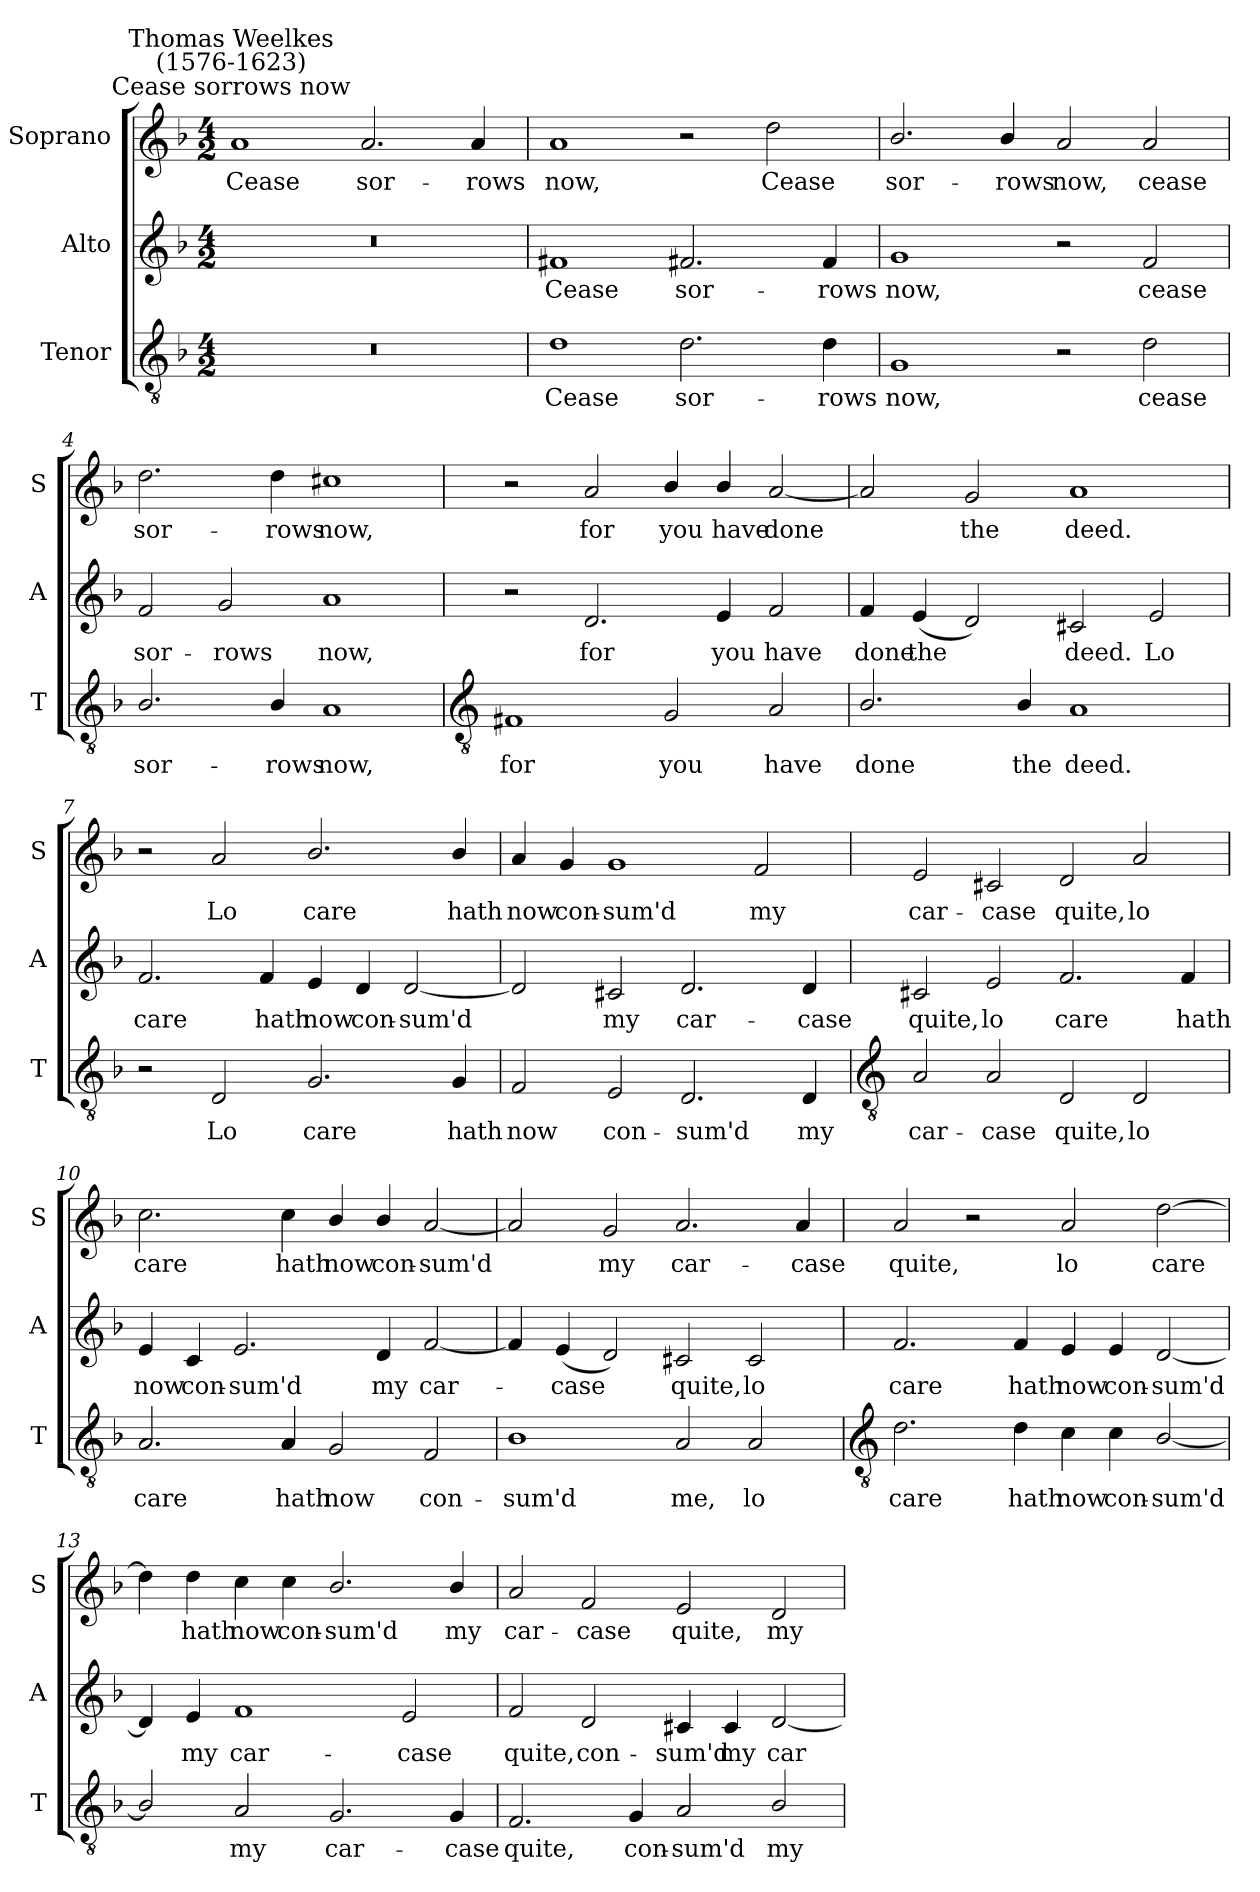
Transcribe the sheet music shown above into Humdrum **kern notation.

**kern	**text	**kern	**text	**kern	**text
*part3	*part3	*part2	*part2	*part1	*part1
*staff3	*staff3	*staff2	*staff2	*staff1	*staff1
*I"Tenor	*	*I"Alto	*	*I"Soprano	*
*I'T	*	*I'A	*	*I'S	*
*clefGv2	*	*clefG2	*	*clefG2	*
*k[b-]	*	*k[b-]	*	*k[b-]	*
*F:	*	*F:	*	*F:	*
*M4/2	*	*M4/2	*	*M4/2	*
=1	=1	=1	=1	=1	=1
!	!	!	!	!LO:TX:a:cj:t=Cease sorrows now	!
!	!	!	!	!LO:TX:a:cj:t=Thomas Weelkes\n(1576-1623)	!
!	!	!	!	!	!LO:LY:b
0r	.	0r	.	1a	Cease
!	!	!	!	!	!LO:LY:b
.	.	.	.	2.a	sor-
!	!	!	!	!	!LO:LY:b
.	.	.	.	4a	-rows
=2	=2	=2	=2	=2	=2
!	!LO:LY:b	!	!LO:LY:b	!	!LO:LY:b
1d	Cease	1f#X	Cease	1a	now,
!	!LO:LY:b	!	!LO:LY:b	!	!
2.d	sor-	2.f#X	sor-	2r	.
!	!	!	!	!	!LO:LY:b
.	.	.	.	2dd	Cease
!	!LO:LY:b	!	!LO:LY:b	!	!
4d	-rows	4f#	-rows	.	.
=3	=3	=3	=3	=3	=3
!	!LO:LY:b	!	!LO:LY:b	!	!LO:LY:b
1G	now,	1g	now,	2.b-/	sor-
!	!	!	!	!	!LO:LY:b
.	.	.	.	4b-/	-rows
!	!	!	!	!	!LO:LY:b
2r	.	2r	.	2a	now,
!	!LO:LY:b	!	!LO:LY:b	!	!LO:LY:b
2d	cease	2f	cease	2a	cease
=4	=4	=4	=4	=4	=4
!	!LO:LY:b	!	!LO:LY:b	!	!LO:LY:b
2.B-/	sor-	2f	sor-	2.dd	sor-
!	!	!	!LO:LY:b	!	!
.	.	2g	-rows	.	.
!	!LO:LY:b	!	!	!	!LO:LY:b
4B-/	-rows	.	.	4dd	-rows
!	!LO:LY:b	!	!LO:LY:b	!	!LO:LY:b
1A	now,	1a	now,	1cc#X	now,
!!LO:LB:g=z
=5	=5	=5	=5	=5	=5
*clefGv2	*	*	*	*	*
!	!LO:LY:b	!	!	!	!
1F#X	for	2r	.	2r	.
!	!	!	!LO:LY:b	!	!LO:LY:b
.	.	2.d	for	2a	for
!	!LO:LY:b	!	!	!	!LO:LY:b
2G	you	.	.	4b-/	you
!	!	!	!LO:LY:b	!	!LO:LY:b
.	.	4e	you	4b-/	have
!	!LO:LY:b	!	!LO:LY:b	!	!LO:LY:b
2A	have	2f	have	[2a	done
=6	=6	=6	=6	=6	=6
!	!LO:LY:b	!	!LO:LY:b	!	!
2.B-/	done	4f	done	2a]	.
!	!	!	!LO:LY:b	!	!
.	.	(<4e	the	.	.
!	!	!	!	!	!LO:LY:b
.	.	2d)	.	2g	the
!	!LO:LY:b	!	!	!	!
4B-/	the	.	.	.	.
!	!LO:LY:b	!	!LO:LY:b	!	!LO:LY:b
1A	deed.	2c#X	deed.	1a	deed.
!	!	!	!LO:LY:b	!	!
.	.	2e	Lo	.	.
=7	=7	=7	=7	=7	=7
!	!	!	!LO:LY:b	!	!
2r	.	2.f	care	2r	.
!	!LO:LY:b	!	!	!	!LO:LY:b
2D	Lo	.	.	2a	Lo
!	!	!	!LO:LY:b	!	!
.	.	4f	hath	.	.
!	!LO:LY:b	!	!LO:LY:b	!	!LO:LY:b
2.G	care	4e	now	2.b-/	care
!	!	!	!LO:LY:b	!	!
.	.	4d	con-	.	.
!	!	!	!LO:LY:b	!	!
.	.	[2d	-sum'd	.	.
!	!LO:LY:b	!	!	!	!LO:LY:b
4G	hath	.	.	4b-/	hath
=8	=8	=8	=8	=8	=8
!	!LO:LY:b	!	!	!	!LO:LY:b
2F	now	2d]	.	4a	now
!	!	!	!	!	!LO:LY:b
.	.	.	.	4g	con-
!	!LO:LY:b	!	!LO:LY:b	!	!LO:LY:b
2E	con-	2c#X	my	1g	-sum'd
!	!LO:LY:b	!	!LO:LY:b	!	!
2.D	-sum'd	2.d	car-	.	.
!	!	!	!	!	!LO:LY:b
.	.	.	.	2f	my
!	!LO:LY:b	!	!LO:LY:b	!	!
4D	my	4d	-case	.	.
!!LO:LB:g=z
=9	=9	=9	=9	=9	=9
*clefGv2	*	*	*	*	*
!	!LO:LY:b	!	!LO:LY:b	!	!LO:LY:b
2A	car-	2c#X	quite,	2e	car-
!	!LO:LY:b	!	!LO:LY:b	!	!LO:LY:b
2A	-case	2e	lo	2c#X	-case
!	!LO:LY:b	!	!LO:LY:b	!	!LO:LY:b
2D	quite,	2.f	care	2d	quite,
!	!LO:LY:b	!	!	!	!LO:LY:b
2D	lo	.	.	2a	lo
!	!	!	!LO:LY:b	!	!
.	.	4f	hath	.	.
=10	=10	=10	=10	=10	=10
!	!LO:LY:b	!	!LO:LY:b	!	!LO:LY:b
2.A	care	4e	now	2.cc	care
!	!	!	!LO:LY:b	!	!
.	.	4c	con-	.	.
!	!	!	!LO:LY:b	!	!
.	.	2.e	-sum'd	.	.
!	!LO:LY:b	!	!	!	!LO:LY:b
4A	hath	.	.	4cc	hath
!	!LO:LY:b	!	!	!	!LO:LY:b
2G	now	.	.	4b-/	now
!	!	!	!LO:LY:b	!	!LO:LY:b
.	.	4d	my	4b-/	con-
!	!LO:LY:b	!	!LO:LY:b	!	!LO:LY:b
2F	con-	[2f	car-	[2a	-sum'd
=11	=11	=11	=11	=11	=11
!	!LO:LY:b	!	!	!	!
1B-	-sum'd	4f]	.	2a]	.
!	!	!	!LO:LY:b	!	!
.	.	(<4e	case	.	.
!	!	!	!	!	!LO:LY:b
.	.	2d)	.	2g	my
!	!LO:LY:b	!	!LO:LY:b	!	!LO:LY:b
2A	me,	2c#X	quite,	2.a	car-
!	!LO:LY:b	!	!LO:LY:b	!	!
2A	lo	2c#	lo	.	.
!	!	!	!	!	!LO:LY:b
.	.	.	.	4a	-case
!!LO:LB:g=z
=12	=12	=12	=12	=12	=12
*clefGv2	*	*	*	*	*
!	!LO:LY:b	!	!LO:LY:b	!	!LO:LY:b
2.d	care	2.f	care	2a	quite,
.	.	.	.	2r	.
!	!LO:LY:b	!	!LO:LY:b	!	!
4d	hath	4f	hath	.	.
!	!LO:LY:b	!	!LO:LY:b	!	!LO:LY:b
4c	now	4e	now	2a	lo
!	!LO:LY:b	!	!LO:LY:b	!	!
4c	con-	4e	con-	.	.
!	!LO:LY:b	!	!LO:LY:b	!	!LO:LY:b
[2B-/	-sum'd	[2d	-sum'd	[2dd	care
=13	=13	=13	=13	=13	=13
2B-/]	.	4d]	.	4dd]	.
!	!	!	!LO:LY:b	!	!LO:LY:b
.	.	4e	my	4dd	hath
!	!LO:LY:b	!	!LO:LY:b	!	!LO:LY:b
2A	my	1f	car-	4cc	now
!	!	!	!	!	!LO:LY:b
.	.	.	.	4cc	con-
!	!LO:LY:b	!	!	!	!LO:LY:b
2.G	car-	.	.	2.b-/	-sum'd
!	!	!	!LO:LY:b	!	!
.	.	2e	-case	.	.
!	!LO:LY:b	!	!	!	!LO:LY:b
4G	-case	.	.	4b-/	my
=14	=14	=14	=14	=14	=14
!	!LO:LY:b	!	!LO:LY:b	!	!LO:LY:b
2.F	quite,	2f	quite,	2a	car-
!	!	!	!LO:LY:b	!	!LO:LY:b
.	.	2d	con-	2f	-case
!	!LO:LY:b	!	!	!	!
4G	con-	.	.	.	.
!	!LO:LY:b	!	!LO:LY:b	!	!LO:LY:b
2A	-sum'd	4c#X	-sum'd	2e	quite,
!	!	!	!LO:LY:b	!	!
.	.	4c#	my	.	.
!	!LO:LY:b	!	!LO:LY:b	!	!LO:LY:b
2B-/	my	[2d	car-	2d	my
=	=	=	=	=	=
*-	*-	*-	*-	*-	*-
